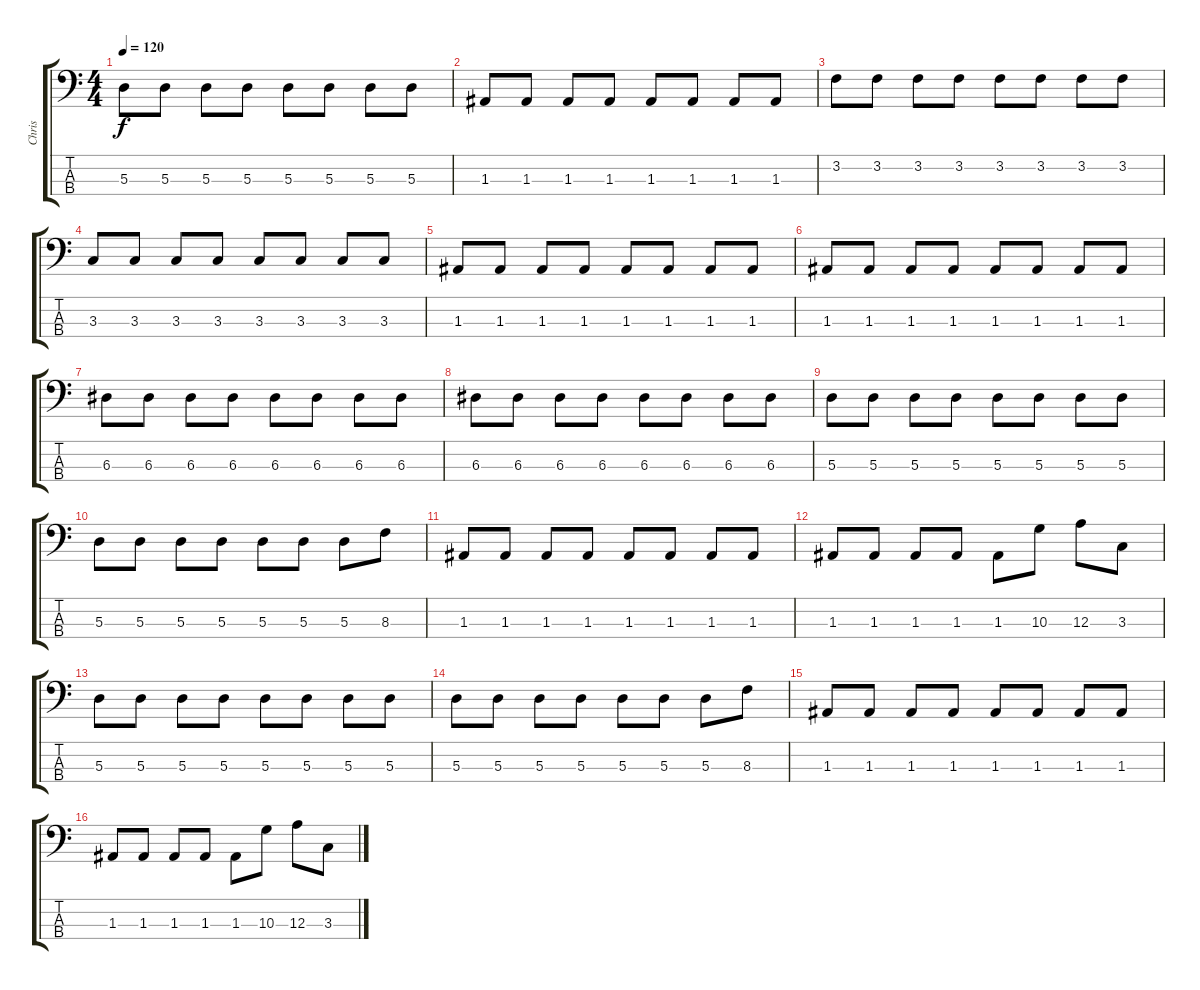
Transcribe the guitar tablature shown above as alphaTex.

\track ("Chris" "Chris") {instrument electricbassfinger}
\staff {score tabs}
\tuning (G2 D2 A1 D1) {hide}
\ts (4 4)
\tempo 120
\clef f4
\ks c
5.3.8{dy f} 5.3.8 5.3.8 5.3.8 5.3.8 5.3.8 5.3.8 5.3.8 |
1.3.8 1.3.8 1.3.8 1.3.8 1.3.8 1.3.8 1.3.8 1.3.8 |
3.2.8 3.2.8 3.2.8 3.2.8 3.2.8 3.2.8 3.2.8 3.2.8 |
3.3.8 3.3.8 3.3.8 3.3.8 3.3.8 3.3.8 3.3.8 3.3.8 |
1.3.8 1.3.8 1.3.8 1.3.8 1.3.8 1.3.8 1.3.8 1.3.8 |
1.3.8 1.3.8 1.3.8 1.3.8 1.3.8 1.3.8 1.3.8 1.3.8 |
6.3.8 6.3.8 6.3.8 6.3.8 6.3.8 6.3.8 6.3.8 6.3.8 |
6.3.8 6.3.8 6.3.8 6.3.8 6.3.8 6.3.8 6.3.8 6.3.8 |
5.3.8 5.3.8 5.3.8 5.3.8 5.3.8 5.3.8 5.3.8 5.3.8 |
5.3.8 5.3.8 5.3.8 5.3.8 5.3.8 5.3.8 5.3.8 8.3.8 |
1.3.8 1.3.8 1.3.8 1.3.8 1.3.8 1.3.8 1.3.8 1.3.8 |
1.3.8 1.3.8 1.3.8 1.3.8 1.3.8 10.3.8 12.3.8 3.3.8 |
5.3.8 5.3.8 5.3.8 5.3.8 5.3.8 5.3.8 5.3.8 5.3.8 |
5.3.8 5.3.8 5.3.8 5.3.8 5.3.8 5.3.8 5.3.8 8.3.8 |
1.3.8 1.3.8 1.3.8 1.3.8 1.3.8 1.3.8 1.3.8 1.3.8 |
1.3.8 1.3.8 1.3.8 1.3.8 1.3.8 10.3.8 12.3.8 3.3.8
